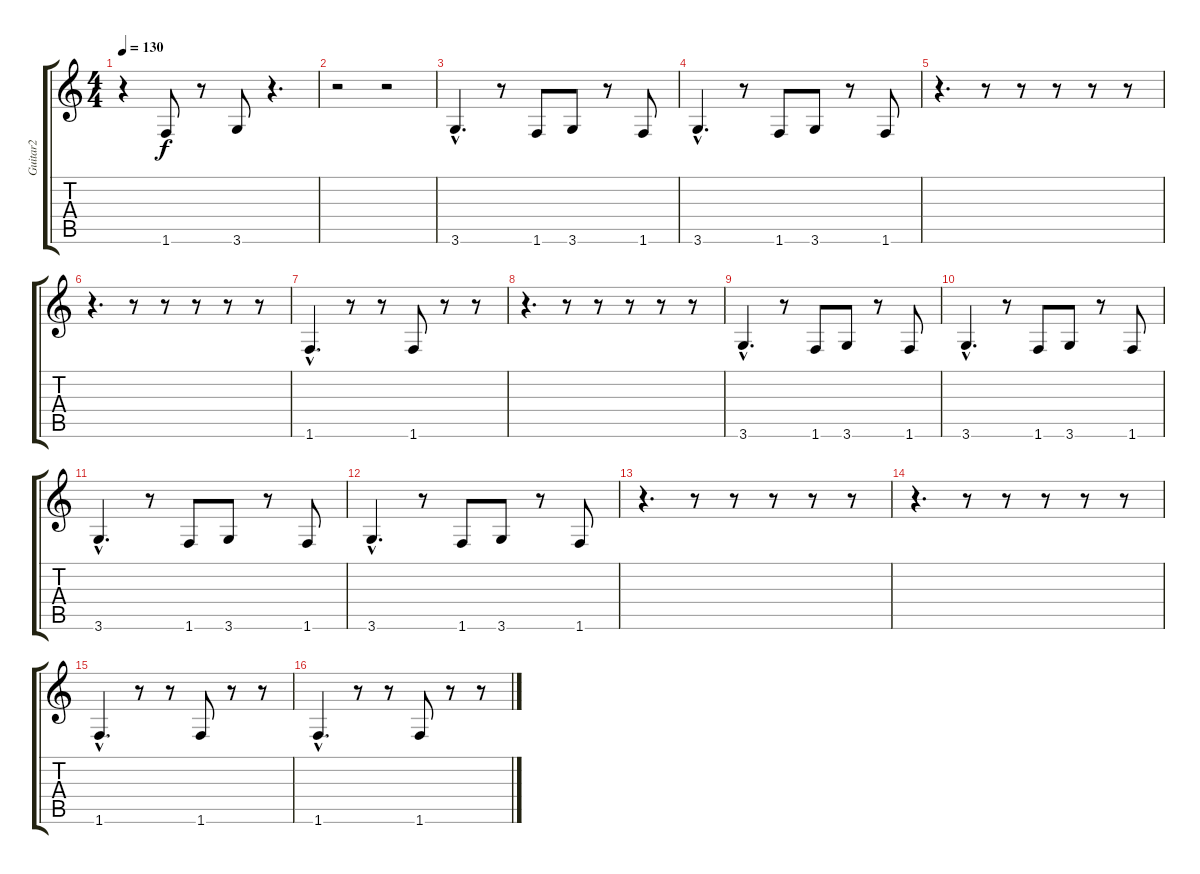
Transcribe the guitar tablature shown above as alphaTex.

\track ("Guitar2" "Guitar2") {instrument acousticbass}
\staff {score tabs}
\tuning (E4 B3 G3 D3 A2 E2) {hide}
\ts (4 4)
\tempo 130
\clef g2
\ks c
r.4{dy f} 1.6.8 r.8 3.6.8 r.4{d} |
r.2 r.2 |
3.6{hac}.4{d} r.8 1.6.8 3.6.8 r.8 1.6.8 |
3.6{hac}.4{d} r.8 1.6.8 3.6.8 r.8 1.6.8 |
r.4{d} r.8 r.8 r.8 r.8 r.8 |
r.4{d} r.8 r.8 r.8 r.8 r.8 |
1.6{hac}.4{d} r.8 r.8 1.6.8 r.8 r.8 |
r.4{d} r.8 r.8 r.8 r.8 r.8 |
3.6{hac}.4{d} r.8 1.6.8 3.6.8 r.8 1.6.8 |
3.6{hac}.4{d} r.8 1.6.8 3.6.8 r.8 1.6.8 |
3.6{hac}.4{d} r.8 1.6.8 3.6.8 r.8 1.6.8 |
3.6{hac}.4{d} r.8 1.6.8 3.6.8 r.8 1.6.8 |
r.4{d} r.8 r.8 r.8 r.8 r.8 |
r.4{d} r.8 r.8 r.8 r.8 r.8 |
1.6{hac}.4{d} r.8 r.8 1.6.8 r.8 r.8 |
1.6{hac}.4{d} r.8 r.8 1.6.8 r.8 r.8
